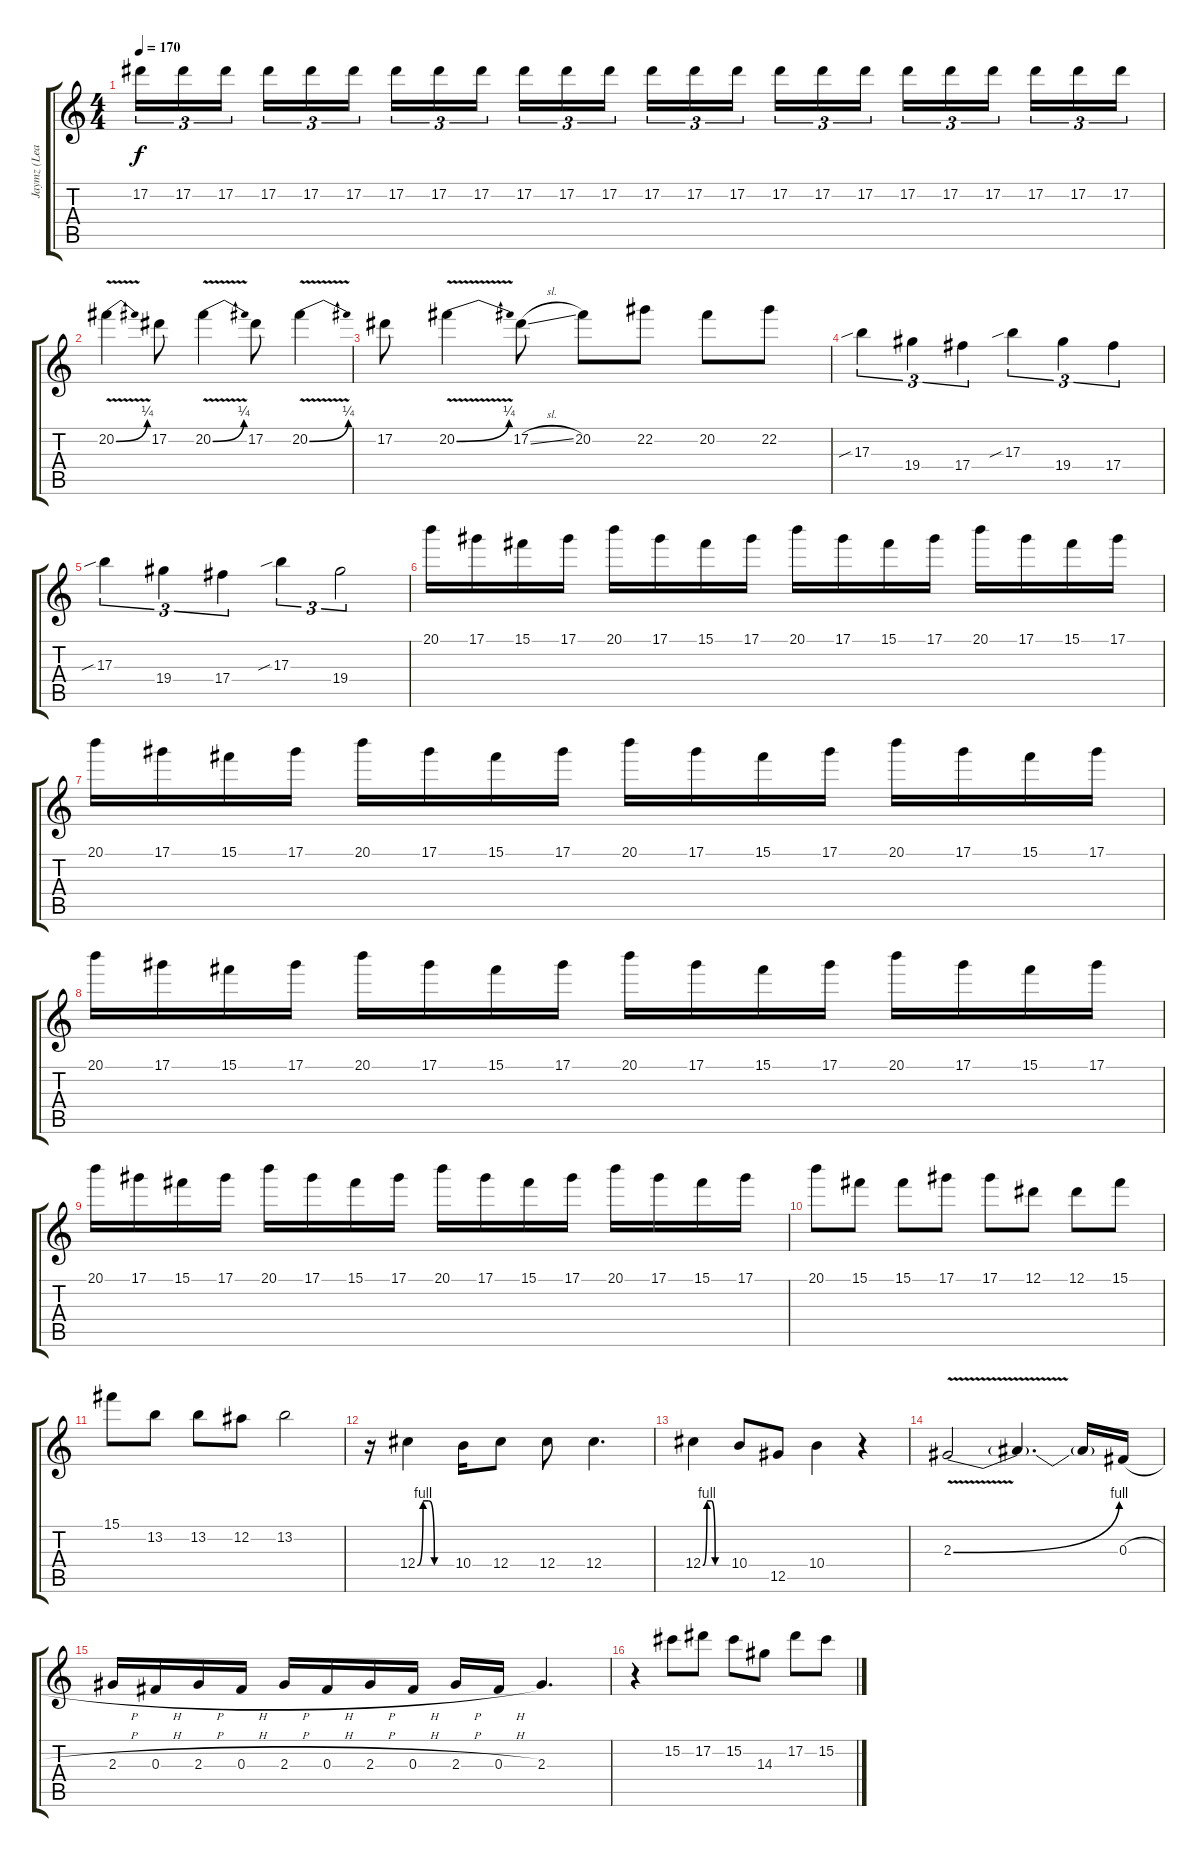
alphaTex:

\track ("Jaymz (Lead)" "Jaymz (Lea") {instrument distortionguitar}
\staff {score tabs}
\tuning (Eb4 Bb3 Gb3 Db3 Ab2 Eb2) {hide}
\ts (4 4)
\tempo 170
\clef g2
\ks c
17.2.16{tu (3 2) dy f} 17.2.16{tu (3 2)} 17.2.16{tu (3 2) beam splitsecondary} 17.2.16{tu (3 2)} 17.2.16{tu (3 2)} 17.2.16{tu (3 2)} 17.2.16{tu (3 2)} 17.2.16{tu (3 2)} 17.2.16{tu (3 2) beam splitsecondary} 17.2.16{tu (3 2)} 17.2.16{tu (3 2)} 17.2.16{tu (3 2)} 17.2.16{tu (3 2)} 17.2.16{tu (3 2)} 17.2.16{tu (3 2) beam splitsecondary} 17.2.16{tu (3 2)} 17.2.16{tu (3 2)} 17.2.16{tu (3 2)} 17.2.16{tu (3 2)} 17.2.16{tu (3 2)} 17.2.16{tu (3 2) beam splitsecondary} 17.2.16{tu (3 2)} 17.2.16{tu (3 2)} 17.2.16{tu (3 2)} |
20.2{be (bend 0 0 60 1) v}.4 17.2.8 20.2{be (bend 0 0 60 1) v}.4 17.2.8 20.2{be (bend 0 0 60 1) v}.4 |
17.2.8 20.2{be (bend 0 0 60 1) v}.4 17.2{sl}.8 20.2.8 22.2.8 20.2.8 22.2.8 |
17.3{sib}.4{tu (3 2)} 19.4.4{tu (3 2)} 17.4.4{tu (3 2)} 17.3{sib}.4{tu (3 2)} 19.4.4{tu (3 2)} 17.4.4{tu (3 2)} |
17.3{sib}.4{tu (3 2)} 19.4.4{tu (3 2)} 17.4.4{tu (3 2)} 17.3{sib}.4{tu (3 2)} 19.4.2{tu (3 2)} |
20.1.16 17.1.16 15.1.16 17.1.16 20.1.16 17.1.16 15.1.16 17.1.16 20.1.16 17.1.16 15.1.16 17.1.16 20.1.16 17.1.16 15.1.16 17.1.16 |
20.1.16 17.1.16 15.1.16 17.1.16 20.1.16 17.1.16 15.1.16 17.1.16 20.1.16 17.1.16 15.1.16 17.1.16 20.1.16 17.1.16 15.1.16 17.1.16 |
20.1.16 17.1.16 15.1.16 17.1.16 20.1.16 17.1.16 15.1.16 17.1.16 20.1.16 17.1.16 15.1.16 17.1.16 20.1.16 17.1.16 15.1.16 17.1.16 |
20.1.16 17.1.16 15.1.16 17.1.16 20.1.16 17.1.16 15.1.16 17.1.16 20.1.16 17.1.16 15.1.16 17.1.16 20.1.16 17.1.16 15.1.16 17.1.16 |
20.1.8 15.1.8 15.1.8 17.1.8 17.1.8 12.1.8 12.1.8 15.1.8 |
15.1.8 13.2.8 13.2.8 12.2.8 13.2.2 |
r.16 12.4{be (custom 0 0 10 4 20 4 30 0 60 0)}.4 10.4.16 12.4.8 12.4.8 12.4.4{d} |
12.4{be (custom 0 0 10 4 20 4 30 0 60 0)}.4 10.4.8 12.5.8 10.4.4 r.4 |
2.3{be (bend 0 0 60 4) v}.2 2.3{t}.4{d} 2.3{t}.16 0.3{h}.16 |
2.3{h}.16 0.3{h}.16 2.3{h}.16 0.3{h}.16 2.3{h}.16 0.3{h}.16 2.3{h}.16 0.3{h}.16 2.3{h}.16 0.3{h}.16 2.3.4{d} |
r.4 15.2.8 17.2.8 15.2.8 14.3.8 17.2.8 15.2.8
